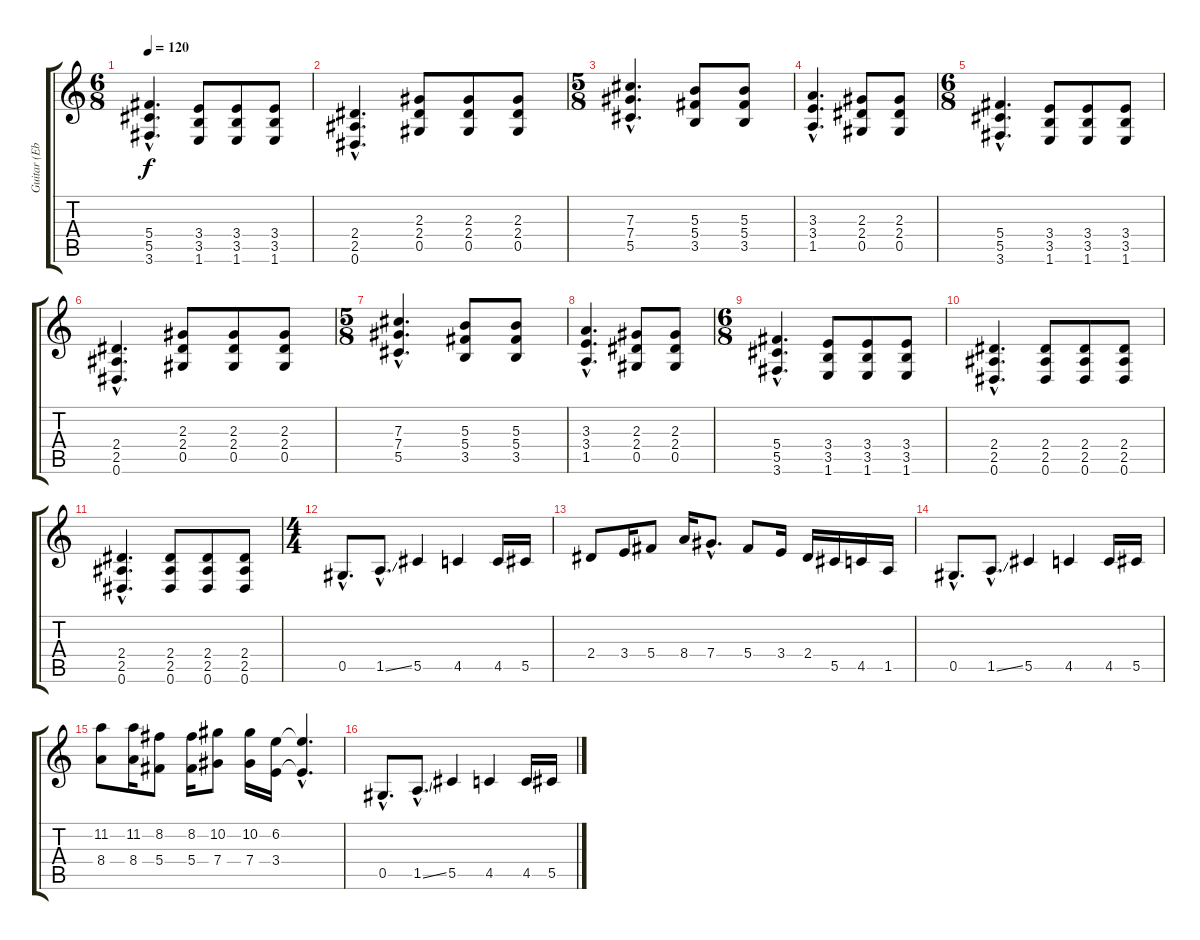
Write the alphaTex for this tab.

\track ("Guitar (Eb)" "Guitar (Eb") {instrument distortionguitar}
\staff {score tabs}
\tuning (Eb4 Bb3 Gb3 Db3 Ab2 Eb2) {hide}
\ts (6 8)
\tempo 120
\clef g2
\ks c
(5.4{hac} 5.5{hac} 3.6{hac}).4{d dy f} (3.4 3.5 1.6).8 (3.4 3.5 1.6).8 (3.4 3.5 1.6).8 |
(2.4{hac} 2.5{hac} 0.6{hac}).4{d} (2.3 2.4 0.5).8 (2.3 2.4 0.5).8 (2.3 2.4 0.5).8 |
\ts (5 8)
(7.3{hac} 7.4{hac} 5.5{hac}).4{d} (5.3 5.4 3.5).8 (5.3 5.4 3.5).8 |
(3.3{hac} 3.4{hac} 1.5{hac}).4{d} (2.3 2.4 0.5).8 (2.3 2.4 0.5).8 |
\ts (6 8)
(5.4{hac} 5.5{hac} 3.6{hac}).4{d} (3.4 3.5 1.6).8 (3.4 3.5 1.6).8 (3.4 3.5 1.6).8 |
(2.4{hac} 2.5{hac} 0.6{hac}).4{d} (2.3 2.4 0.5).8 (2.3 2.4 0.5).8 (2.3 2.4 0.5).8 |
\ts (5 8)
(7.3{hac} 7.4{hac} 5.5{hac}).4{d} (5.3 5.4 3.5).8 (5.3 5.4 3.5).8 |
(3.3{hac} 3.4{hac} 1.5{hac}).4{d} (2.3 2.4 0.5).8 (2.3 2.4 0.5).8 |
\ts (6 8)
(5.4{hac} 5.5{hac} 3.6{hac}).4{d} (3.4 3.5 1.6).8 (3.4 3.5 1.6).8 (3.4 3.5 1.6).8 |
(2.4{hac} 2.5{hac} 0.6{hac}).4{d} (2.4 2.5 0.6).8 (2.4 2.5 0.6).8 (2.4 2.5 0.6).8 |
(2.4{hac} 2.5{hac} 0.6{hac}).4{d} (2.4 2.5 0.6).8 (2.4 2.5 0.6).8 (2.4 2.5 0.6).8 |
\ts (4 4)
0.5{hac}.8{d} 1.5{ss hac}.8{d} 5.5.4 4.5.4 4.5.16 5.5.16 |
2.4.8 3.4.16 5.4.8 8.4.16 7.4{hac}.8{d} 5.4.8 3.4.16 2.4.16 5.5.16 4.5.16 1.5.16 |
0.5{hac}.8{d} 1.5{ss hac}.8{d} 5.5.4 4.5.4 4.5.16 5.5.16 |
(11.2 8.4).8 (11.2 8.4).16 (8.2 5.4).8 (8.2 5.4).16 (10.2 7.4).8 (10.2 7.4).16 (6.2 3.4).16 (6.2{hac t} 3.4{hac t}).4{d} |
0.5{hac}.8{d} 1.5{ss hac}.8{d} 5.5.4 4.5.4 4.5.16 5.5.16
